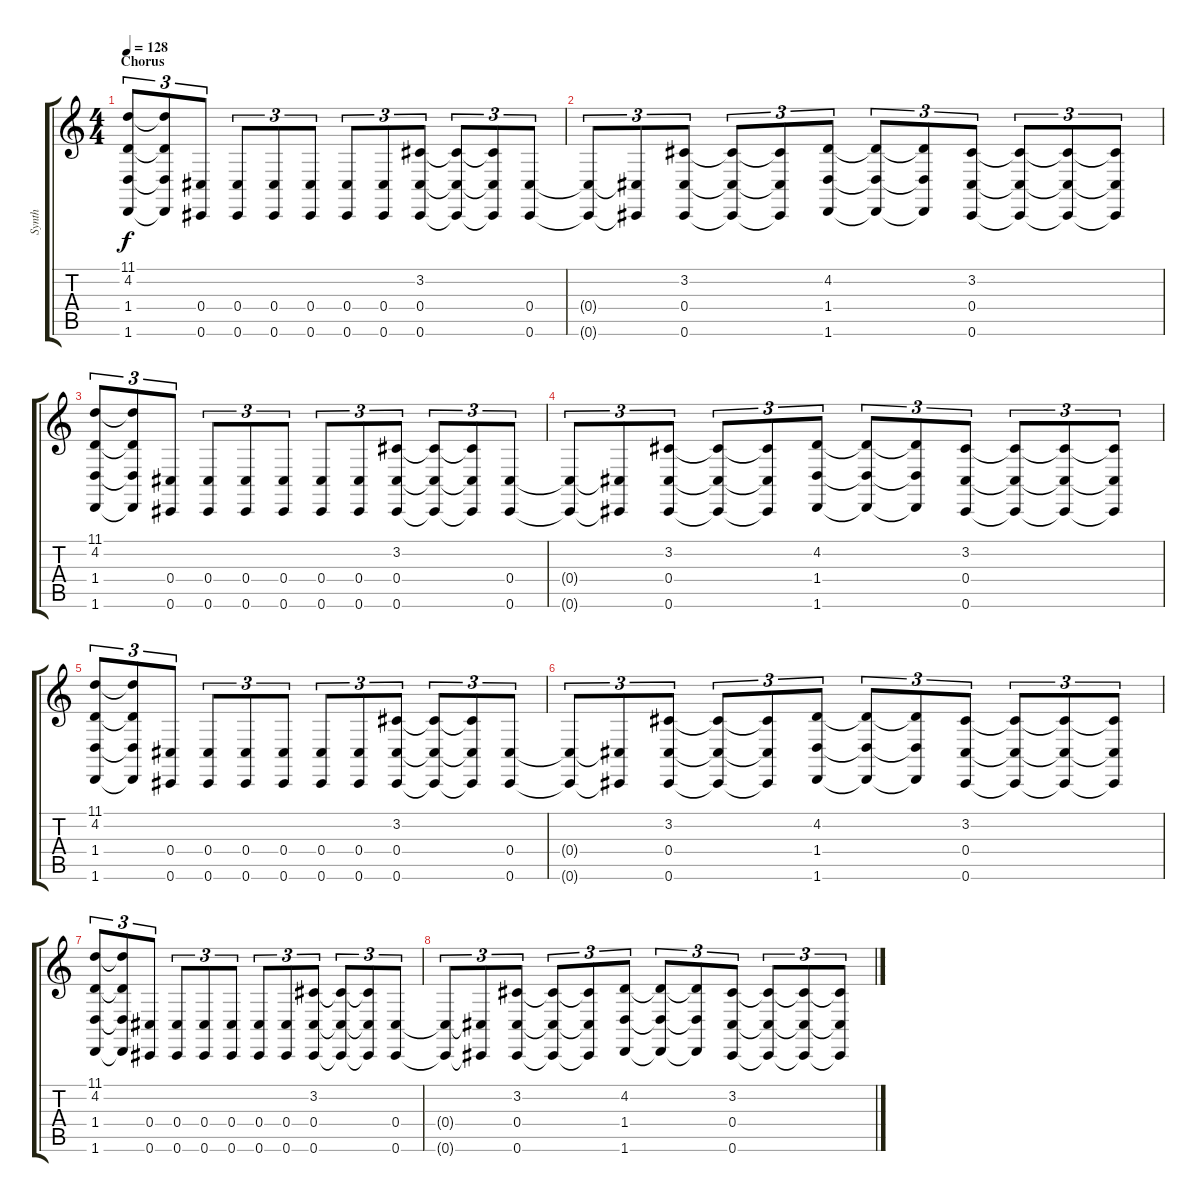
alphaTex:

\track ("Synth" "Synth") {instrument lead2sawtooth}
\staff {score tabs}
\tuning (Eb4 Bb3 Gb3 Db3 Ab2 Db2) {hide}
\ts (4 4)
\section ("" "Chorus")
\tempo 128
\clef g2
\ks c
(11.1 4.2 1.4 1.6).8{tu (3 2) dy f} (11.1{t} 4.2{t} 1.4{t} 1.6{t}).8{tu (3 2)} (0.4 0.6).8{tu (3 2)} (0.4 0.6).8{tu (3 2)} (0.4 0.6).8{tu (3 2)} (0.4 0.6).8{tu (3 2)} (0.4 0.6).8{tu (3 2)} (0.4 0.6).8{tu (3 2)} (3.2 0.4 0.6).8{tu (3 2)} (3.2{t} 0.4{t} 0.6{t}).8{tu (3 2)} (3.2{t} 0.4{t} 0.6{t}).8{tu (3 2)} (0.4 0.6).8{tu (3 2)} |
(0.4{t} 0.6{t}).8{tu (3 2)} (0.4{t} 0.6{t}).8{tu (3 2)} (3.2 0.4 0.6).8{tu (3 2)} (3.2{t} 0.4{t} 0.6{t}).8{tu (3 2)} (3.2{t} 0.4{t} 0.6{t}).8{tu (3 2)} (4.2 1.4 1.6).8{tu (3 2)} (4.2{t} 1.4{t} 1.6{t}).8{tu (3 2)} (4.2{t} 1.4{t} 1.6{t}).8{tu (3 2)} (3.2 0.4 0.6).8{tu (3 2)} (3.2{t} 0.4{t} 0.6{t}).8{tu (3 2)} (3.2{t} 0.4{t} 0.6{t}).8{tu (3 2)} (3.2{t} 0.4{t} 0.6{t}).8{tu (3 2)} |
(11.1 4.2 1.4 1.6).8{tu (3 2)} (11.1{t} 4.2{t} 1.4{t} 1.6{t}).8{tu (3 2)} (0.4 0.6).8{tu (3 2)} (0.4 0.6).8{tu (3 2)} (0.4 0.6).8{tu (3 2)} (0.4 0.6).8{tu (3 2)} (0.4 0.6).8{tu (3 2)} (0.4 0.6).8{tu (3 2)} (3.2 0.4 0.6).8{tu (3 2)} (3.2{t} 0.4{t} 0.6{t}).8{tu (3 2)} (3.2{t} 0.4{t} 0.6{t}).8{tu (3 2)} (0.4 0.6).8{tu (3 2)} |
(0.4{t} 0.6{t}).8{tu (3 2)} (0.4{t} 0.6{t}).8{tu (3 2)} (3.2 0.4 0.6).8{tu (3 2)} (3.2{t} 0.4{t} 0.6{t}).8{tu (3 2)} (3.2{t} 0.4{t} 0.6{t}).8{tu (3 2)} (4.2 1.4 1.6).8{tu (3 2)} (4.2{t} 1.4{t} 1.6{t}).8{tu (3 2)} (4.2{t} 1.4{t} 1.6{t}).8{tu (3 2)} (3.2 0.4 0.6).8{tu (3 2)} (3.2{t} 0.4{t} 0.6{t}).8{tu (3 2)} (3.2{t} 0.4{t} 0.6{t}).8{tu (3 2)} (3.2{t} 0.4{t} 0.6{t}).8{tu (3 2)} |
(11.1 4.2 1.4 1.6).8{tu (3 2)} (11.1{t} 4.2{t} 1.4{t} 1.6{t}).8{tu (3 2)} (0.4 0.6).8{tu (3 2)} (0.4 0.6).8{tu (3 2)} (0.4 0.6).8{tu (3 2)} (0.4 0.6).8{tu (3 2)} (0.4 0.6).8{tu (3 2)} (0.4 0.6).8{tu (3 2)} (3.2 0.4 0.6).8{tu (3 2)} (3.2{t} 0.4{t} 0.6{t}).8{tu (3 2)} (3.2{t} 0.4{t} 0.6{t}).8{tu (3 2)} (0.4 0.6).8{tu (3 2)} |
(0.4{t} 0.6{t}).8{tu (3 2)} (0.4{t} 0.6{t}).8{tu (3 2)} (3.2 0.4 0.6).8{tu (3 2)} (3.2{t} 0.4{t} 0.6{t}).8{tu (3 2)} (3.2{t} 0.4{t} 0.6{t}).8{tu (3 2)} (4.2 1.4 1.6).8{tu (3 2)} (4.2{t} 1.4{t} 1.6{t}).8{tu (3 2)} (4.2{t} 1.4{t} 1.6{t}).8{tu (3 2)} (3.2 0.4 0.6).8{tu (3 2)} (3.2{t} 0.4{t} 0.6{t}).8{tu (3 2)} (3.2{t} 0.4{t} 0.6{t}).8{tu (3 2)} (3.2{t} 0.4{t} 0.6{t}).8{tu (3 2)} |
(11.1 4.2 1.4 1.6).8{tu (3 2)} (11.1{t} 4.2{t} 1.4{t} 1.6{t}).8{tu (3 2)} (0.4 0.6).8{tu (3 2)} (0.4 0.6).8{tu (3 2)} (0.4 0.6).8{tu (3 2)} (0.4 0.6).8{tu (3 2)} (0.4 0.6).8{tu (3 2)} (0.4 0.6).8{tu (3 2)} (3.2 0.4 0.6).8{tu (3 2)} (3.2{t} 0.4{t} 0.6{t}).8{tu (3 2)} (3.2{t} 0.4{t} 0.6{t}).8{tu (3 2)} (0.4 0.6).8{tu (3 2)} |
(0.4{t} 0.6{t}).8{tu (3 2)} (0.4{t} 0.6{t}).8{tu (3 2)} (3.2 0.4 0.6).8{tu (3 2)} (3.2{t} 0.4{t} 0.6{t}).8{tu (3 2)} (3.2{t} 0.4{t} 0.6{t}).8{tu (3 2)} (4.2 1.4 1.6).8{tu (3 2)} (4.2{t} 1.4{t} 1.6{t}).8{tu (3 2)} (4.2{t} 1.4{t} 1.6{t}).8{tu (3 2)} (3.2 0.4 0.6).8{tu (3 2)} (3.2{t} 0.4{t} 0.6{t}).8{tu (3 2)} (3.2{t} 0.4{t} 0.6{t}).8{tu (3 2)} (3.2{t} 0.4{t} 0.6{t}).8{tu (3 2)}
